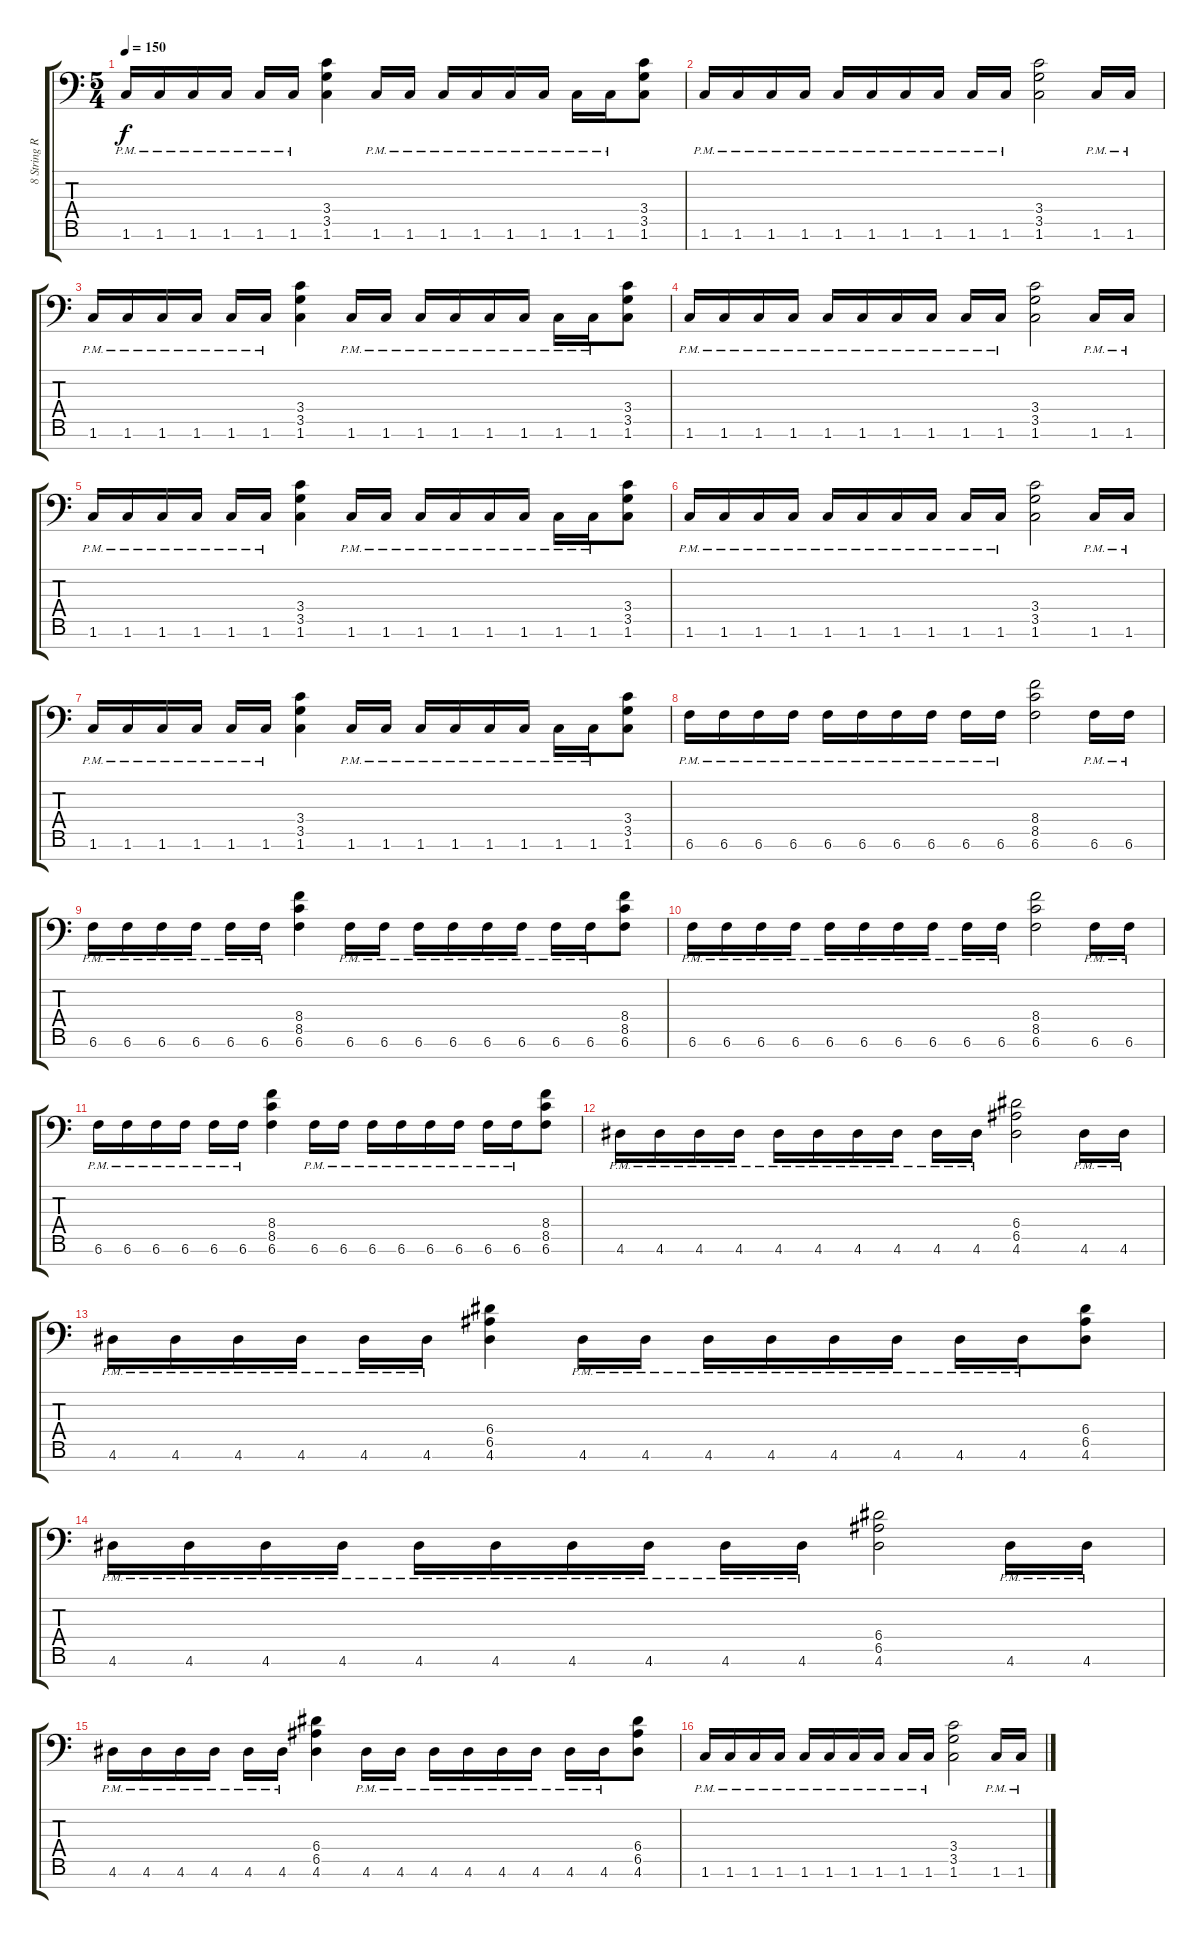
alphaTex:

\track ("8 String Rhythm R" "8 String R") {instrument overdrivenguitar}
\staff {score tabs}
\tuning (B3 G3 D3 A2 E2 B1 Gb1) {hide}
\ts (5 4)
\tempo 150
\clef f4
\ks c
1.6{pm}.16{dy f} 1.6{pm}.16 1.6{pm}.16 1.6{pm}.16 1.6{pm}.16 1.6{pm}.16 (3.4 3.5 1.6).4 1.6{pm}.16 1.6{pm}.16 1.6{pm}.16 1.6{pm}.16 1.6{pm}.16 1.6{pm}.16 1.6{pm}.16 1.6{pm}.16 (3.4 3.5 1.6).8 |
1.6{pm}.16 1.6{pm}.16 1.6{pm}.16 1.6{pm}.16 1.6{pm}.16 1.6{pm}.16 1.6{pm}.16 1.6{pm}.16 1.6{pm}.16 1.6{pm}.16 (3.4 3.5 1.6).2 1.6{pm}.16 1.6{pm}.16 |
1.6{pm}.16 1.6{pm}.16 1.6{pm}.16 1.6{pm}.16 1.6{pm}.16 1.6{pm}.16 (3.4 3.5 1.6).4 1.6{pm}.16 1.6{pm}.16 1.6{pm}.16 1.6{pm}.16 1.6{pm}.16 1.6{pm}.16 1.6{pm}.16 1.6{pm}.16 (3.4 3.5 1.6).8 |
1.6{pm}.16 1.6{pm}.16 1.6{pm}.16 1.6{pm}.16 1.6{pm}.16 1.6{pm}.16 1.6{pm}.16 1.6{pm}.16 1.6{pm}.16 1.6{pm}.16 (3.4 3.5 1.6).2 1.6{pm}.16 1.6{pm}.16 |
1.6{pm}.16 1.6{pm}.16 1.6{pm}.16 1.6{pm}.16 1.6{pm}.16 1.6{pm}.16 (3.4 3.5 1.6).4 1.6{pm}.16 1.6{pm}.16 1.6{pm}.16 1.6{pm}.16 1.6{pm}.16 1.6{pm}.16 1.6{pm}.16 1.6{pm}.16 (3.4 3.5 1.6).8 |
1.6{pm}.16 1.6{pm}.16 1.6{pm}.16 1.6{pm}.16 1.6{pm}.16 1.6{pm}.16 1.6{pm}.16 1.6{pm}.16 1.6{pm}.16 1.6{pm}.16 (3.4 3.5 1.6).2 1.6{pm}.16 1.6{pm}.16 |
1.6{pm}.16 1.6{pm}.16 1.6{pm}.16 1.6{pm}.16 1.6{pm}.16 1.6{pm}.16 (3.4 3.5 1.6).4 1.6{pm}.16 1.6{pm}.16 1.6{pm}.16 1.6{pm}.16 1.6{pm}.16 1.6{pm}.16 1.6{pm}.16 1.6{pm}.16 (3.4 3.5 1.6).8 |
6.6{pm}.16 6.6{pm}.16 6.6{pm}.16 6.6{pm}.16 6.6{pm}.16 6.6{pm}.16 6.6{pm}.16 6.6{pm}.16 6.6{pm}.16 6.6{pm}.16 (8.4 8.5 6.6).2 6.6{pm}.16 6.6{pm}.16 |
6.6{pm}.16 6.6{pm}.16 6.6{pm}.16 6.6{pm}.16 6.6{pm}.16 6.6{pm}.16 (8.4 8.5 6.6).4 6.6{pm}.16 6.6{pm}.16 6.6{pm}.16 6.6{pm}.16 6.6{pm}.16 6.6{pm}.16 6.6{pm}.16 6.6{pm}.16 (8.4 8.5 6.6).8 |
6.6{pm}.16 6.6{pm}.16 6.6{pm}.16 6.6{pm}.16 6.6{pm}.16 6.6{pm}.16 6.6{pm}.16 6.6{pm}.16 6.6{pm}.16 6.6{pm}.16 (8.4 8.5 6.6).2 6.6{pm}.16 6.6{pm}.16 |
6.6{pm}.16 6.6{pm}.16 6.6{pm}.16 6.6{pm}.16 6.6{pm}.16 6.6{pm}.16 (8.4 8.5 6.6).4 6.6{pm}.16 6.6{pm}.16 6.6{pm}.16 6.6{pm}.16 6.6{pm}.16 6.6{pm}.16 6.6{pm}.16 6.6{pm}.16 (8.4 8.5 6.6).8 |
4.6{pm}.16 4.6{pm}.16 4.6{pm}.16 4.6{pm}.16 4.6{pm}.16 4.6{pm}.16 4.6{pm}.16 4.6{pm}.16 4.6{pm}.16 4.6{pm}.16 (6.4 6.5 4.6).2 4.6{pm}.16 4.6{pm}.16 |
4.6{pm}.16 4.6{pm}.16 4.6{pm}.16 4.6{pm}.16 4.6{pm}.16 4.6{pm}.16 (6.4 6.5 4.6).4 4.6{pm}.16 4.6{pm}.16 4.6{pm}.16 4.6{pm}.16 4.6{pm}.16 4.6{pm}.16 4.6{pm}.16 4.6{pm}.16 (6.4 6.5 4.6).8 |
4.6{pm}.16 4.6{pm}.16 4.6{pm}.16 4.6{pm}.16 4.6{pm}.16 4.6{pm}.16 4.6{pm}.16 4.6{pm}.16 4.6{pm}.16 4.6{pm}.16 (6.4 6.5 4.6).2 4.6{pm}.16 4.6{pm}.16 |
4.6{pm}.16 4.6{pm}.16 4.6{pm}.16 4.6{pm}.16 4.6{pm}.16 4.6{pm}.16 (6.4 6.5 4.6).4 4.6{pm}.16 4.6{pm}.16 4.6{pm}.16 4.6{pm}.16 4.6{pm}.16 4.6{pm}.16 4.6{pm}.16 4.6{pm}.16 (6.4 6.5 4.6).8 |
1.6{pm}.16 1.6{pm}.16 1.6{pm}.16 1.6{pm}.16 1.6{pm}.16 1.6{pm}.16 1.6{pm}.16 1.6{pm}.16 1.6{pm}.16 1.6{pm}.16 (3.4 3.5 1.6).2 1.6{pm}.16 1.6{pm}.16
